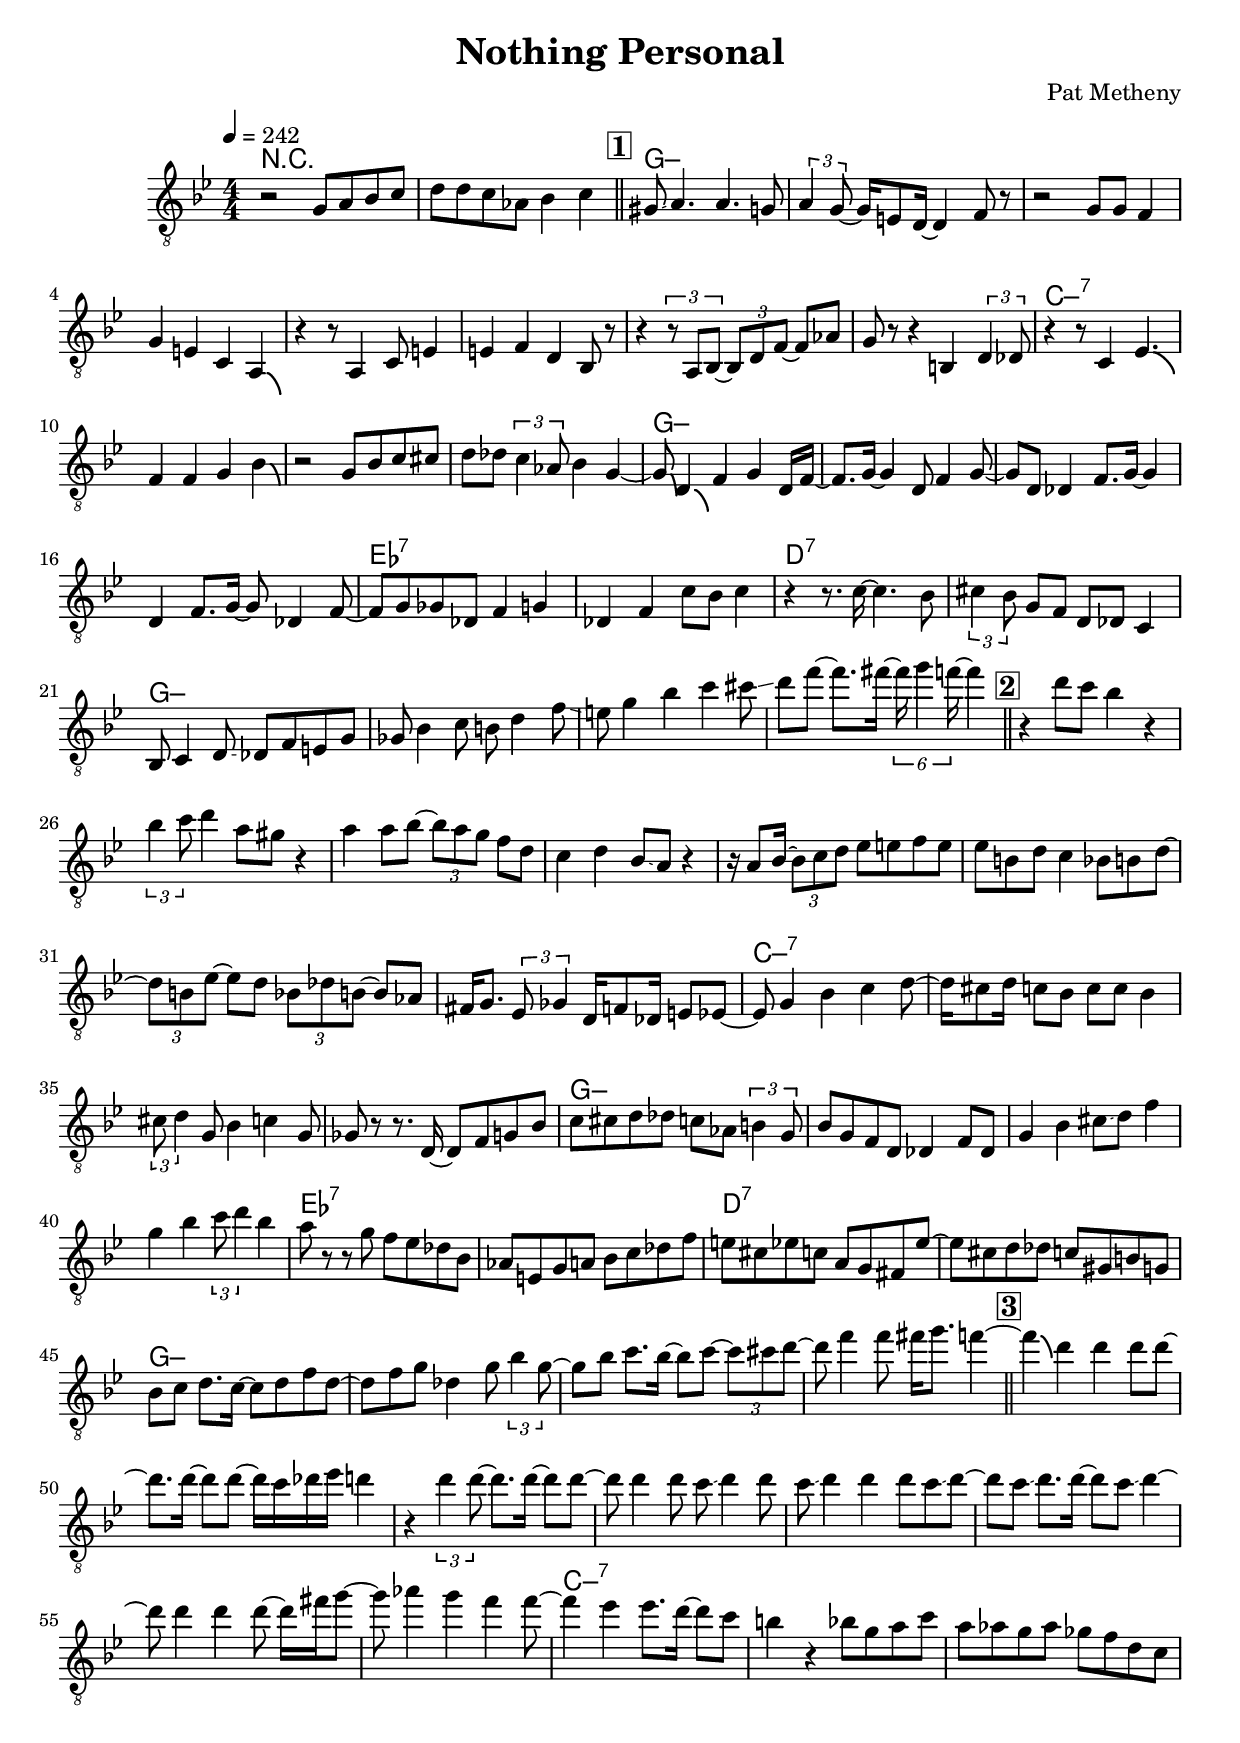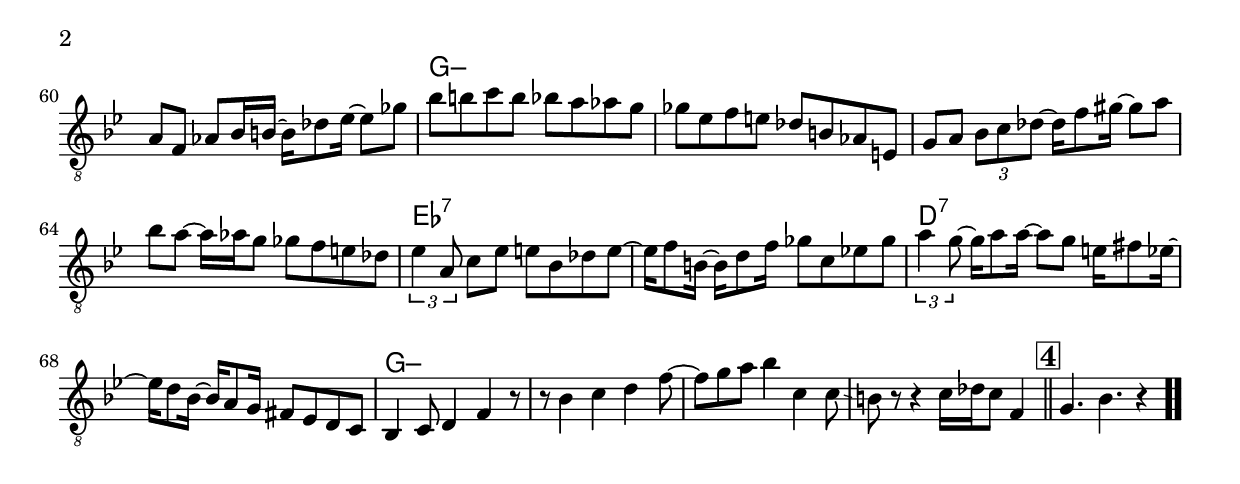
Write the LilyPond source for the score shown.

\version "2.13.2"

#(ly:set-option 'point-and-click #f)

\header {
  title = "Nothing Personal"
  composer = "Pat Metheny"
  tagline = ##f
}
global =
{
    \override Staff.TimeSignature #'style = #'()
    \time 4/4
    \clef "treble_8"
    \key g \minor
    \override Rest #'direction = #'0
    \override MultiMeasureRest #'staff-position = #0
}
\score
{
<<
    \transpose c' c'

    \new ChordNames { \chords {
      \set majorSevenSymbol = \markup { "maj7" }
      \set minorChordModifier = \markup { \char ##x2013 }
      | r1 | s1 
      | g1:min | s1 | s1 | s1 | s1 | s1 | s1 | s1 
      | c1:min7 | s1 | s1 | s1 | g1:min | s1 | s1 | s1 
      | es1:7 | s1 | d1:7 | s1 | g1:min | s1 | s1 | s1 
      | s1 | s1 | s1 | s1 | s1 | s1 | s1 | s1 
      | c1:min7 | s1 | s1 | s1 | g1:min | s1 | s1 | s1 
      | es1:7 | s1 | d1:7 | s1 | g1:min | s1 | s1 | s1 
      | s1 | s1 | s1 | s1 | s1 | s1 | s1 | s1 
      | c1:min7 | s1 | s1 | s1 | g1:min | s1 | s1 | s1 
      | es1:7 | s1 | d1:7 | s1 | g1:min | s1 | s1 | s1 
      | s1|
      }
      }

    \new Staff
    <<
    \transpose c' c'

    {
      \global
  		%\override Score.MetronomeMark #'transparent = ##t
  		%\override Score.MetronomeMark #'stencil = ##f
  		
  		\override HorizontalBracket #'direction = #UP
  		\override HorizontalBracket #'bracket-flare = #'(0 . 0)
  		
  		\override TextSpanner #'dash-fraction = #1.0
  		\override TextSpanner #'bound-details #'left #'text = \markup{ \concat{\draw-line #'(0 . -1.0) \draw-line #'(1.0 . 0) }}
  		\override TextSpanner #'bound-details #'right #'text = \markup{ \concat{ \draw-line #'(1.0 . 0) \draw-line #'(0 . -1.0) }}
          \set Score.markFormatter = #format-mark-box-numbers


      \tempo 4 = 242
      \set Score.currentBarNumber = #-1
     
      | r2 g8 a8 bes8 c'8 
      | d'8 d'8 c'8 aes8 bes4 c'4 
      \bar "||" \mark \default gis8\glissando  a4. a4. g8 
      | \tuplet 3/2 {a4 g8~} g16 e8 d16~ d4 f8 r8 
      | r2 g8 g8 f4 
      | g4 e4 c4 a,4\bendAfter #-4  
      | r4 r8 a,4 c8 e4 
      | e4 f4 d4 bes,8 r8 
      | r4 \tuplet 3/2 {r8 a,8 bes,8~} \tuplet 3/2 {bes,8 d8 f8~} f8 aes8 
      | g8 r8 r4 b,4 \tuplet 3/2 {d4\glissando  des8} 
      | r4 r8 c4 es4.\bendAfter #-4  
      | f4 f4 g4 bes4\bendAfter #-4  
      | r2 g8 bes8 c'8 cis'8 
      | d'8 des'8 \tuplet 3/2 {c'4 aes8} bes4 g4~ 
      | g8\bendAfter #-4  d4\bendAfter #-4  f4 g4 d16 f16~ 
      | f8. g16~ g4 d8 f4 g8~ 
      | g8 d8\glissando  des4 f8. g16~ g4 
      | d4 f8. g16~ g8 des4 f8~ 
      | f8 g8\glissando  ges8 des8 f4 g4 
      | des4 f4 c'8 bes8 c'4 
      | r4 r8. c'16~ c'4. bes8 
      | \tuplet 3/2 {cis'4 bes8} g8 f8 d8 des8 c4 
      | bes,8 c4 d8\glissando  des8 f8\glissando  e8 g8\glissando  
      | ges8 bes4 c'8\glissando  b8 d'4 f'8\glissando  
      | e'8 g'4 bes'4 c''4 cis''8\glissando  
      | d''8 f''8~ f''8. fis''16~ \tuplet 6/4 {fis''16\glissando  g''4 f''16~} f''4 
      \bar "||" \mark \default r4 d''8 c''8 bes'4 r4 
      | \tuplet 3/2 {bes'4 c''8} d''4 a'8\glissando  gis'8 r4 
      | a'4 a'8 bes'8~ \tuplet 3/2 {bes'8 a'8 g'8} f'8 d'8 
      | c'4 d'4 bes8\glissando  a8 r4 
      | r16 a8 bes16~ \tuplet 3/2 {bes8 c'8 d'8} es'8 e'8 f'8 e'8 
      | es'8 b8 d'8 c'4 bes8 b8 d'8~ 
      | \tuplet 3/2 {d'8 b8 es'8~} es'8 d'8 \tuplet 3/2 {bes8 des'8 b8~} b8 aes8 
      | fis16 g8. \tuplet 3/2 {es8 ges4} d16 f8 des16 e8 es8~ 
      | es8 g4 bes4 c'4 d'8~ 
      | d'16 cis'8 d'16 c'8 bes8 c'8 c'8 bes4 
      | \tuplet 3/2 {cis'8\glissando  d'4} g8 bes4 c'4 g8 
      | ges8 r8 r8. d16~ d8 f8 g8 bes8 
      | c'8 cis'8 d'8 des'8 c'8 aes8 \tuplet 3/2 {b4 g8} 
      | bes8 g8 f8 d8 des4 f8 des8 
      | g4 bes4 cis'8\glissando  d'8 f'4 
      | g'4 bes'4 \tuplet 3/2 {c''8\glissando  d''4} bes'4 
      | a'8 r8 r8 g'8 f'8 es'8 des'8 bes8 
      | aes8 e8 g8 a8 bes8 c'8 des'8 f'8 
      | e'8 cis'8 es'8 c'8 a8 g8 fis8 es'8~ 
      | es'8 cis'8 d'8 des'8 c'8 gis8 b8 g8 
      | bes8 c'8 d'8. c'16~ c'8 d'8 f'8 d'8~ 
      | d'8 f'8 g'8 des'4 g'8 \tuplet 3/2 {bes'4 g'8~} 
      | g'8 bes'8 c''8. bes'16~ bes'8 c''8~ \tuplet 3/2 {c''8 cis''8 d''8~} 
      | d''8 f''4 f''8 fis''16\glissando  g''8. f''4~ 
      \bar "||" \mark \default f''4\bendAfter #-4  d''4 d''4 d''8 d''8~ 
      | d''8. d''16~ d''8 d''8~ d''16 c''16\glissando  des''16 es''16 d''4 
      | r4 \tuplet 3/2 {d''4 d''8~} d''8. d''16~ d''8 d''8~ 
      | d''8 d''4 d''8 c''8\glissando  d''4 d''8 
      | c''8\glissando  d''4 d''4 d''8 c''8\glissando  d''8~ 
      | d''8 c''8\glissando  d''8. d''16~ d''8 c''8\glissando  d''4~ 
      | d''8 d''4 d''4 d''8~ d''16 fis''16\glissando  g''8~ 
      | g''8 aes''4 g''4 f''4 f''8~ 
      | f''4 es''4 es''8. d''16~ d''8 c''8 
      | b'4 r4 bes'8 g'8 a'8 c''8 
      | a'8 aes'8 g'8 aes'8 ges'8 f'8 d'8 c'8 
      | a8 f8 aes8 bes16 b16~ b16 des'8 es'16~ es'8 ges'8 
      | bes'8 b'8 c''8 b'8 bes'8 a'8 aes'8 g'8 
      | ges'8 es'8 f'8 e'8 des'8 b8 aes8 e8 
      | g8 a8 \tuplet 3/2 {bes8 c'8 des'8~} des'16 f'8 gis'16~ gis'8 a'8 
      | bes'8 a'8~ a'16 aes'16 g'8 ges'8 f'8 e'8 des'8 
      | \tuplet 3/2 {es'4 a8} c'8 es'8 e'8 bes8 des'8 e'8~ 
      | e'16 f'8 b16~ b16 d'8 f'16 ges'8 c'8 es'8 ges'8 
      | \tuplet 3/2 {a'4 g'8~} g'16 a'8 a'16~ a'8 g'8 e'16 fis'8 es'16~ 
      | es'16 d'8 bes16~ bes16 a8 g16 fis8 es8 d8 c8 
      | bes,4 c8 d4 f4 r8 
      | r8 bes4 c'4 d'4 f'8~ 
      | f'8 g'8 a'8 bes'4 c'4 c'8\glissando  
      | b8 r8 r4 c'16 des'16 c'8 f4 
      \bar "||" \mark \default g4. bes4. r4\bar  ".."
    }
    >>
>>    
}
